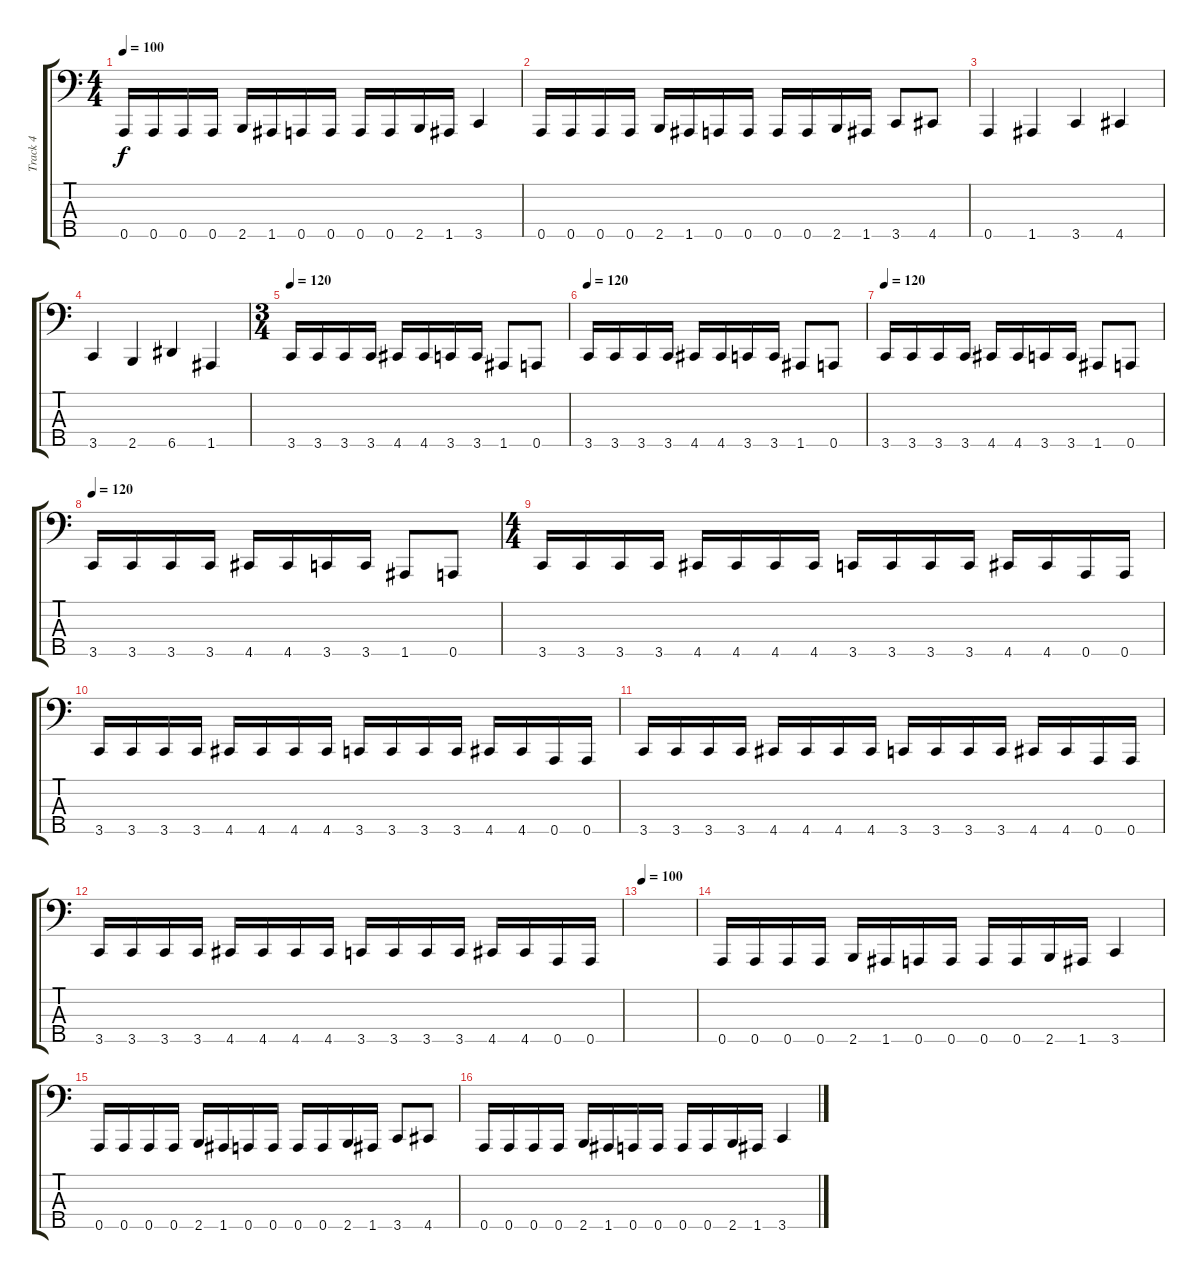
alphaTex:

\track ("Track 4" "Track 4") {instrument distortionguitar}
\staff {score tabs}
\tuning (F2 C2 G1 D1 A0) {hide}
\ts (4 4)
\tempo 100
\clef f4
\ks c
0.5.16{dy f} 0.5.16 0.5.16 0.5.16 2.5.16 1.5.16 0.5.16 0.5.16 0.5.16 0.5.16 2.5.16 1.5.16 3.5.4 |
0.5.16 0.5.16 0.5.16 0.5.16 2.5.16 1.5.16 0.5.16 0.5.16 0.5.16 0.5.16 2.5.16 1.5.16 3.5.8 4.5.8 |
0.5.4 1.5.4 3.5.4 4.5.4 |
3.5.4 2.5.4 6.5.4 1.5.4 |
\ts (3 4)
\tempo 120
3.5.16 3.5.16 3.5.16 3.5.16 4.5.16 4.5.16 3.5.16 3.5.16 1.5.8 0.5.8 |
\tempo 120
3.5.16 3.5.16 3.5.16 3.5.16 4.5.16 4.5.16 3.5.16 3.5.16 1.5.8 0.5.8 |
\tempo 120
3.5.16 3.5.16 3.5.16 3.5.16 4.5.16 4.5.16 3.5.16 3.5.16 1.5.8 0.5.8 |
\tempo 120
3.5.16 3.5.16 3.5.16 3.5.16 4.5.16 4.5.16 3.5.16 3.5.16 1.5.8 0.5.8 |
\ts (4 4)
3.5.16 3.5.16 3.5.16 3.5.16 4.5.16 4.5.16 4.5.16 4.5.16 3.5.16 3.5.16 3.5.16 3.5.16 4.5.16 4.5.16 0.5.16 0.5.16 |
3.5.16 3.5.16 3.5.16 3.5.16 4.5.16 4.5.16 4.5.16 4.5.16 3.5.16 3.5.16 3.5.16 3.5.16 4.5.16 4.5.16 0.5.16 0.5.16 |
3.5.16 3.5.16 3.5.16 3.5.16 4.5.16 4.5.16 4.5.16 4.5.16 3.5.16 3.5.16 3.5.16 3.5.16 4.5.16 4.5.16 0.5.16 0.5.16 |
3.5.16 3.5.16 3.5.16 3.5.16 4.5.16 4.5.16 4.5.16 4.5.16 3.5.16 3.5.16 3.5.16 3.5.16 4.5.16 4.5.16 0.5.16 0.5.16 |
\tempo 100
|
0.5.16{volume 16} 0.5.16 0.5.16 0.5.16 2.5.16 1.5.16 0.5.16 0.5.16 0.5.16 0.5.16 2.5.16 1.5.16 3.5.4 |
0.5.16 0.5.16 0.5.16 0.5.16 2.5.16 1.5.16 0.5.16 0.5.16 0.5.16 0.5.16 2.5.16 1.5.16 3.5.8 4.5.8 |
0.5.16 0.5.16 0.5.16 0.5.16 2.5.16 1.5.16 0.5.16 0.5.16 0.5.16 0.5.16 2.5.16 1.5.16 3.5.4
